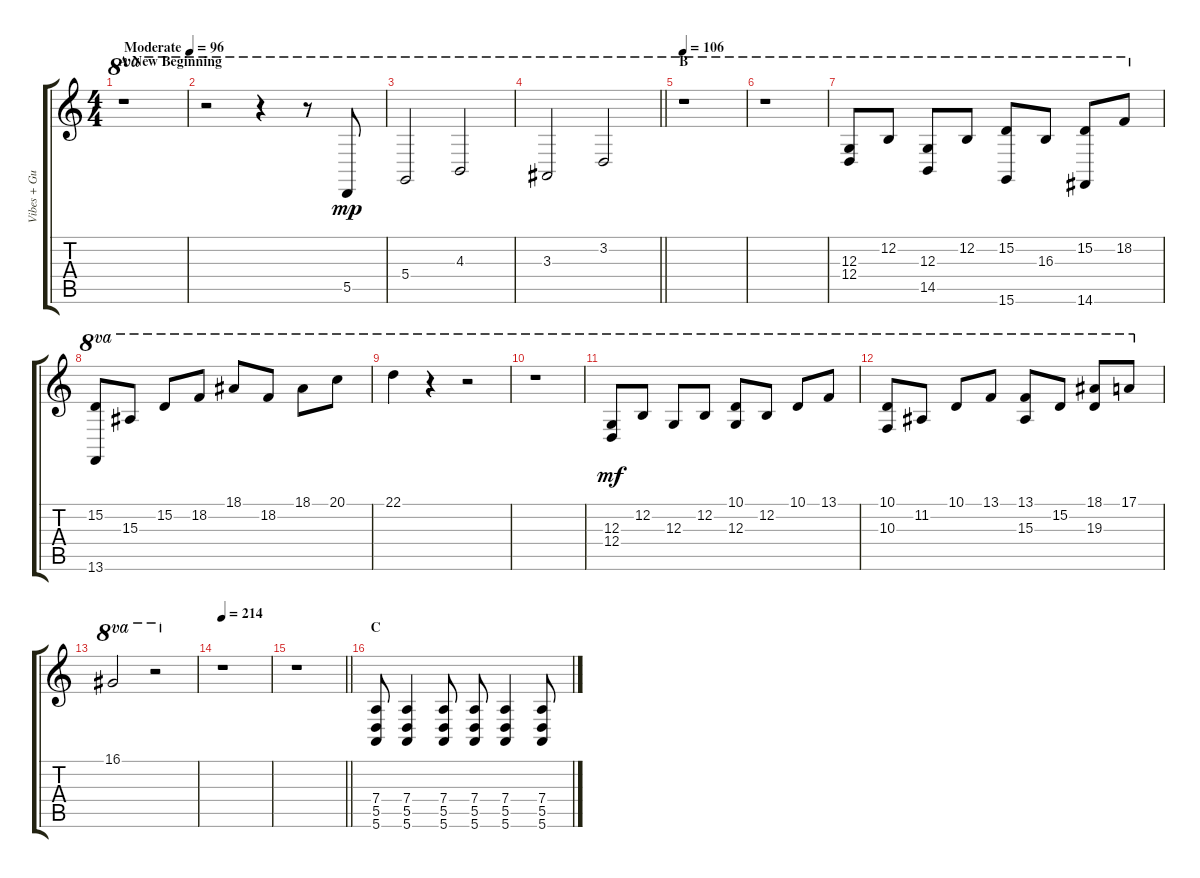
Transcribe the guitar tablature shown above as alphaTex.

\track ("Vibes + Guitar II" "Vibes + Gu") {instrument violin}
\staff {score tabs}
\tuning (E4 B3 G3 D3 A2 E2) {hide}
\ts (4 4)
\section ("" "A New Beginning")
\tempo (96 "Moderate")
\clef g2
\ks c
r.1{ot 8va dy mp instrument violin} |
r.2{ot 8va} r.4{ot 8va} r.8{ot 8va} 5.5.8{ot 8va} |
5.4.2{ot 8va} 4.3.2{ot 8va} |
\barLineRight lightlight
3.3.2{ot 8va} 3.2.2{ot 8va} |
\section ("" "B")
\tempo 106
r.1{ot 8va} |
r.1{ot 8va} |
(12.3 12.4).8{ot 8va} 12.2.8{ot 8va} (12.3 14.5).8{ot 8va} 12.2.8{ot 8va} (15.2 15.6).8{ot 8va} 16.3.8{ot 8va} (15.2 14.6).8{ot 8va} 18.2.8{ot 8va} |
(15.2 13.6).8{ot 8va} 15.3.8{ot 8va} 15.2.8{ot 8va} 18.2.8{ot 8va} 18.1.8{ot 8va} 18.2.8{ot 8va} 18.1.8{ot 8va} 20.1.8{ot 8va} |
22.1.4{ot 8va} r.4{ot 8va} r.2{ot 8va} |
r.1{ot 8va} |
(12.3 12.4).8{ot 8va dy mf} 12.2.8{ot 8va} 12.3.8{ot 8va} 12.2.8{ot 8va} (10.1 12.3).8{ot 8va} 12.2.8{ot 8va} 10.1.8{ot 8va} 13.1.8{ot 8va} |
(10.1 10.3).8{ot 8va} 11.2.8{ot 8va} 10.1.8{ot 8va} 13.1.8{ot 8va} (13.1 15.3).8{ot 8va} 15.2.8{ot 8va} (18.1 19.3).8{ot 8va} 17.1.8{ot 8va} |
16.1.2{ot 8va} r.2{ot 8va} |
\tempo 214
r.1 |
\barLineRight lightlight
r.1 |
\section ("" "C")
(7.4 5.5 5.6).8{instrument overdrivenguitar} (7.4 5.5 5.6).4 (7.4 5.5 5.6).8 (7.4 5.5 5.6).8 (7.4 5.5 5.6).4 (7.4 5.5 5.6).8
